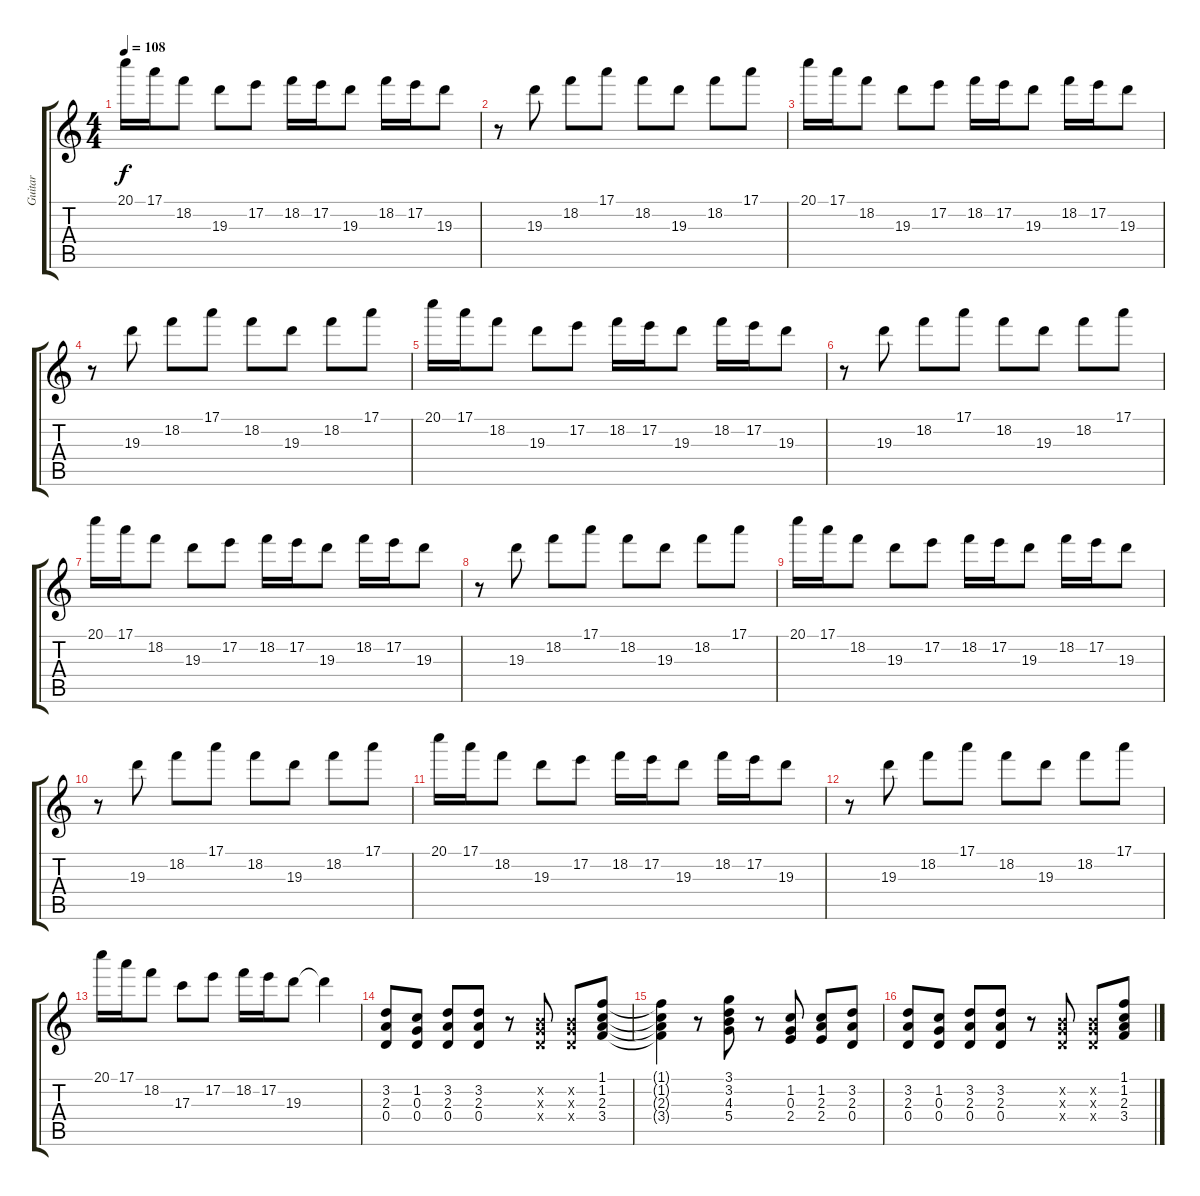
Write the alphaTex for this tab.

\track ("Guitar" "Guitar") {instrument distortionguitar}
\staff {score tabs}
\tuning (E4 B3 G3 D3 A2 E2) {hide}
\ts (4 4)
\tempo 108
\clef g2
\ks c
20.1.16{dy f} 17.1.16 18.2.8 19.3.8 17.2.8 18.2.16 17.2.16 19.3.8 18.2.16 17.2.16 19.3.8 |
r.8 19.3.8 18.2.8 17.1.8 18.2.8 19.3.8 18.2.8 17.1.8 |
20.1.16 17.1.16 18.2.8 19.3.8 17.2.8 18.2.16 17.2.16 19.3.8 18.2.16 17.2.16 19.3.8 |
r.8 19.3.8 18.2.8 17.1.8 18.2.8 19.3.8 18.2.8 17.1.8 |
20.1.16 17.1.16 18.2.8 19.3.8 17.2.8 18.2.16 17.2.16 19.3.8 18.2.16 17.2.16 19.3.8 |
r.8 19.3.8 18.2.8 17.1.8 18.2.8 19.3.8 18.2.8 17.1.8 |
20.1.16 17.1.16 18.2.8 19.3.8 17.2.8 18.2.16 17.2.16 19.3.8 18.2.16 17.2.16 19.3.8 |
r.8 19.3.8 18.2.8 17.1.8 18.2.8 19.3.8 18.2.8 17.1.8 |
20.1.16 17.1.16 18.2.8 19.3.8 17.2.8 18.2.16 17.2.16 19.3.8 18.2.16 17.2.16 19.3.8 |
r.8 19.3.8 18.2.8 17.1.8 18.2.8 19.3.8 18.2.8 17.1.8 |
20.1.16 17.1.16 18.2.8 19.3.8 17.2.8 18.2.16 17.2.16 19.3.8 18.2.16 17.2.16 19.3.8 |
r.8 19.3.8 18.2.8 17.1.8 18.2.8 19.3.8 18.2.8 17.1.8 |
20.1.16 17.1.16 18.2.8 17.3.8 17.2.8 18.2.16 17.2.16 19.3.8 19.3{t}.4 |
(3.2 2.3 0.4).8{balance 8 instrument overdrivenguitar} (1.2 0.3 0.4).8 (3.2 2.3 0.4).8 (3.2 2.3 0.4).8 r.8 (0.2{x} 0.3{x} 0.4{x}).8 (0.2{x} 0.3{x} 0.4{x}).8 (1.1 1.2 2.3 3.4).8 |
(1.1{t} 1.2{t} 2.3{t} 3.4{t}).4 r.8 (3.1 3.2 4.3 5.4).8 r.8 (1.2 0.3 2.4).8 (1.2 2.3 2.4).8 (3.2 2.3 0.4).8 |
(3.2 2.3 0.4).8 (1.2 0.3 0.4).8 (3.2 2.3 0.4).8 (3.2 2.3 0.4).8 r.8 (0.2{x} 0.3{x} 0.4{x}).8 (0.2{x} 0.3{x} 0.4{x}).8 (1.1 1.2 2.3 3.4).8
